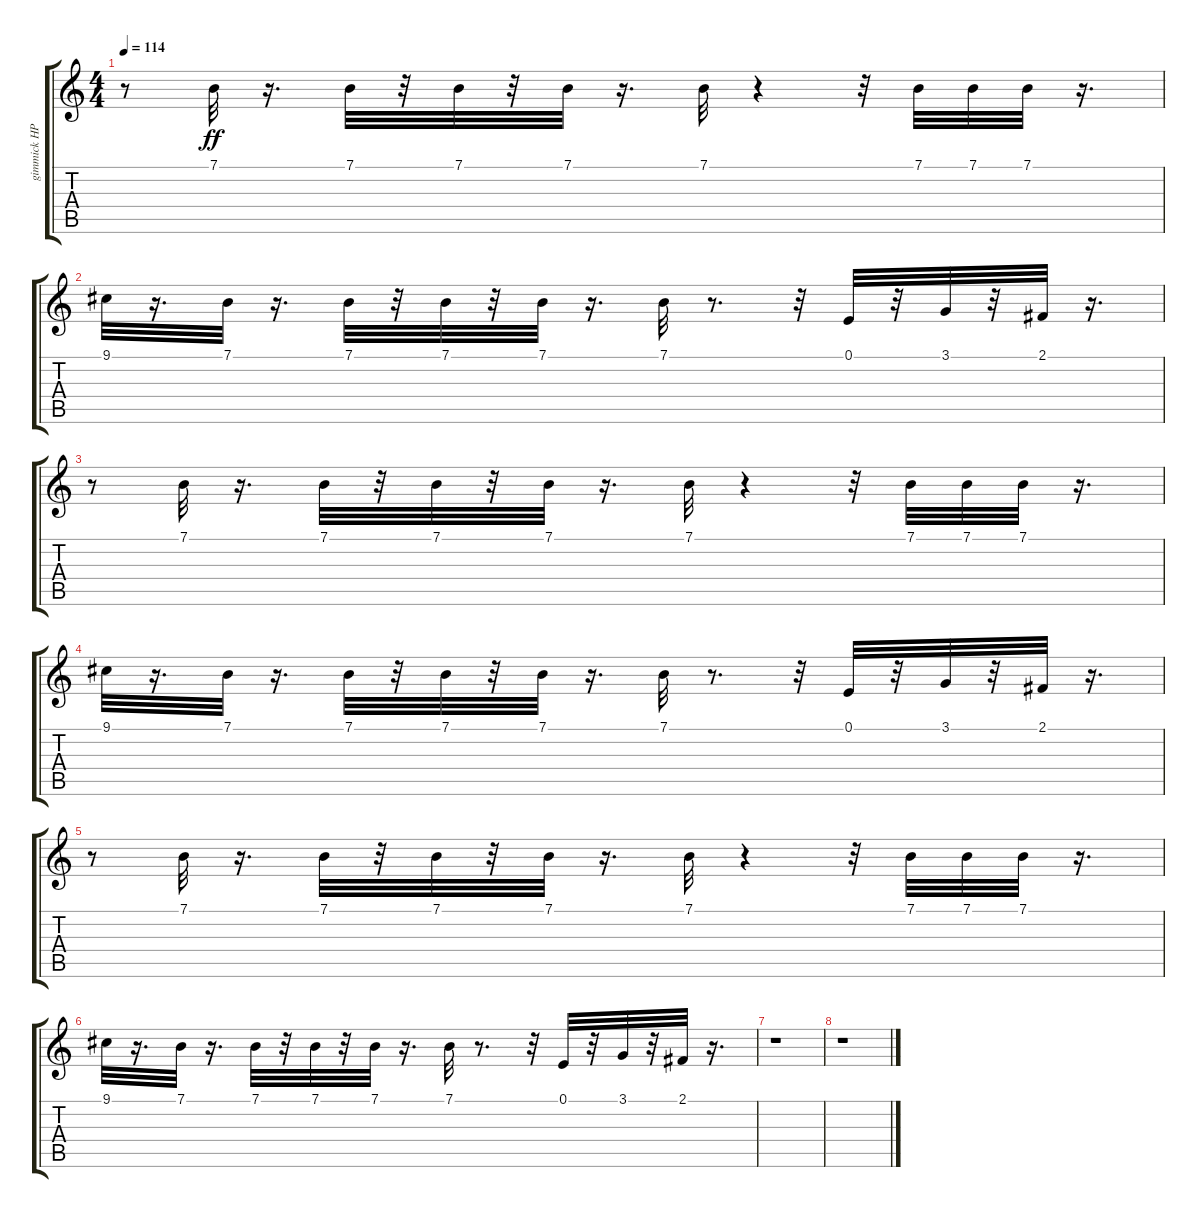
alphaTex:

\track ("gimmick HPsaw" "gimmick HP") {instrument lead2sawtooth}
\staff {score tabs}
\tuning (E4 B3 G3 D3 A2 E2) {hide}
\ts (4 4)
\tempo 114
\clef g2
\ks c
r.8{dy ff} 7.1.32 r.16{d} 7.1.32 r.32 7.1.32 r.32 7.1.32 r.16{d} 7.1.32 r.4 r.32 7.1.32 7.1.32 7.1.32 r.16{d} |
9.1.32 r.16{d} 7.1.32 r.16{d} 7.1.32 r.32 7.1.32 r.32 7.1.32 r.16{d} 7.1.32 r.8{d} r.32 0.1.32 r.32 3.1.32 r.32 2.1.32 r.16{d} |
r.8 7.1.32 r.16{d} 7.1.32 r.32 7.1.32 r.32 7.1.32 r.16{d} 7.1.32 r.4 r.32 7.1.32 7.1.32 7.1.32 r.16{d} |
9.1.32 r.16{d} 7.1.32 r.16{d} 7.1.32 r.32 7.1.32 r.32 7.1.32 r.16{d} 7.1.32 r.8{d} r.32 0.1.32 r.32 3.1.32 r.32 2.1.32 r.16{d} |
r.8 7.1.32 r.16{d} 7.1.32 r.32 7.1.32 r.32 7.1.32 r.16{d} 7.1.32 r.4 r.32 7.1.32 7.1.32 7.1.32 r.16{d} |
9.1.32 r.16{d} 7.1.32 r.16{d} 7.1.32 r.32 7.1.32 r.32 7.1.32 r.16{d} 7.1.32 r.8{d} r.32 0.1.32 r.32 3.1.32 r.32 2.1.32 r.16{d} |
r.1 |
r.1
